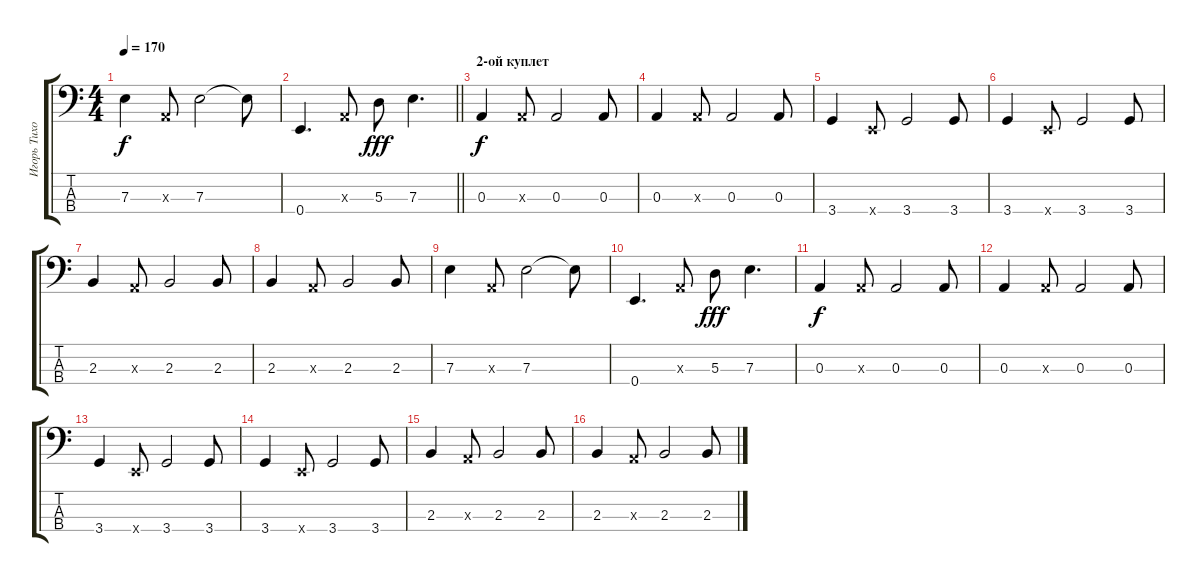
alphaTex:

\track ("Игорь Тихомиров" "Игорь Тихо") {instrument electricbassfinger}
\staff {score tabs}
\tuning (G2 D2 A1 E1) {hide}
\ts (4 4)
\tempo 170
\clef f4
\ks c
7.3.4{dy f} 0.3{x}.8 7.3.2 7.3{t}.8 |
\barLineRight lightlight
0.4.4{d} 0.3{x}.8{instrument slapbass2} 5.3.8{dy fff volume 16 instrument slapbass1} 7.3.4{d} |
\section ("" "2-ой куплет")
0.3.4{dy f instrument electricbassfinger} 0.3{x}.8 0.3.2 0.3.8 |
0.3.4 0.3{x}.8 0.3.2 0.3.8 |
3.4.4 0.4{x}.8 3.4.2 3.4.8 |
3.4.4 0.4{x}.8 3.4.2 3.4.8 |
2.3.4 0.3{x}.8 2.3.2 2.3.8 |
2.3.4 0.3{x}.8 2.3.2 2.3.8 |
7.3.4 0.3{x}.8 7.3.2 7.3{t}.8 |
0.4.4{d} 0.3{x}.8{instrument slapbass2} 5.3.8{dy fff volume 16 instrument slapbass1} 7.3.4{d} |
0.3.4{dy f instrument electricbassfinger} 0.3{x}.8 0.3.2 0.3.8 |
0.3.4 0.3{x}.8 0.3.2 0.3.8 |
3.4.4 0.4{x}.8 3.4.2 3.4.8 |
3.4.4 0.4{x}.8 3.4.2 3.4.8 |
2.3.4 0.3{x}.8 2.3.2 2.3.8 |
2.3.4 0.3{x}.8 2.3.2 2.3.8
